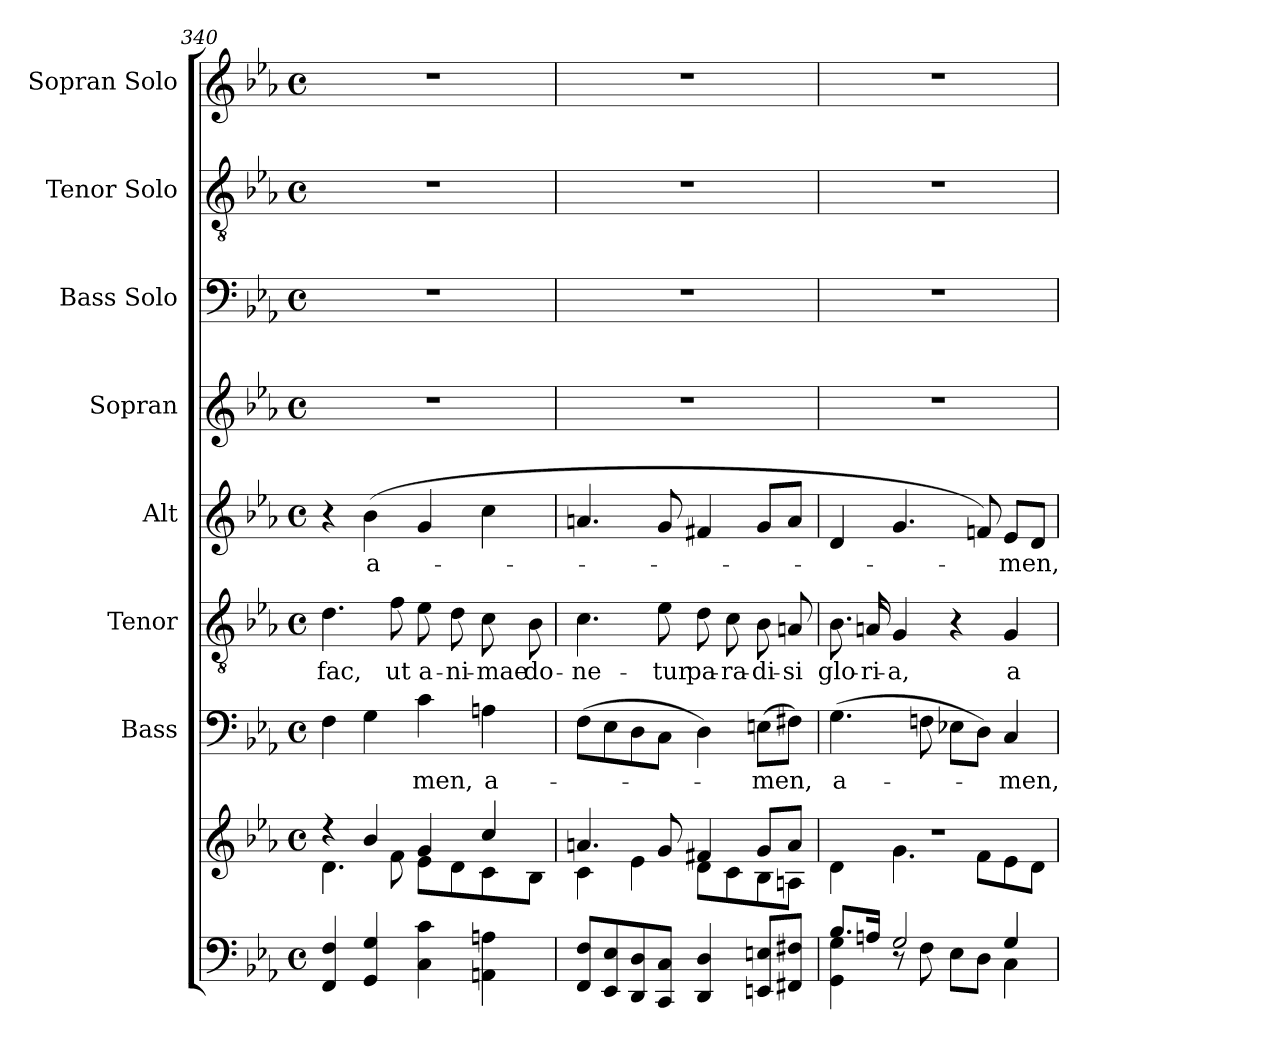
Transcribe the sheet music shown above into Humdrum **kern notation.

**kern	**kern	**kern	**text	**kern	**text	**kern	**text	**kern	**kern	**kern	**kern
*part8	*part8	*part7	*part7	*part6	*part6	*part5	*part5	*part4	*part3	*part2	*part1
*staff9	*staff8	*staff7	*staff7	*staff6	*staff6	*staff5	*staff5	*staff4	*staff3	*staff2	*staff1
*	*	*I"Bass	*	*I"Tenor	*	*I"Alt	*	*I"Sopran	*I"Bass Solo	*I"Tenor Solo	*I"Sopran Solo
*	*	*I'B.	*	*I'T.	*	*I'A.	*	*I'S.	*I'B. Solo	*I'T. Solo	*I'S. Solo
*clefF4	*clefG2	*clefF4	*	*clefGv2	*	*clefG2	*	*clefG2	*clefF4	*clefGv2	*clefG2
*k[b-e-a-]	*k[b-e-a-]	*k[b-e-a-]	*	*k[b-e-a-]	*	*k[b-e-a-]	*	*k[b-e-a-]	*k[b-e-a-]	*k[b-e-a-]	*k[b-e-a-]
*E-:	*E-:	*E-:	*	*E-:	*	*E-:	*	*E-:	*E-:	*E-:	*E-:
*M4/4	*M4/4	*M4/4	*	*M4/4	*	*M4/4	*	*M4/4	*M4/4	*M4/4	*M4/4
*met(c)	*met(c)	*met(c)	*	*met(c)	*	*met(c)	*	*met(c)	*met(c)	*met(c)	*met(c)
=340	=340	=340	=340	=340	=340	=340	=340	=340	=340	=340	=340
*	*^	*	*	*	*	*	*	*	*	*	*
!	!	!	!	!	!	!LO:LY:b	!	!	!	!	!	!
4FF/ 4F/	4rcc	4.d\	4F\	.	4.d\	fac,	4r	.	1r	1r	1r	1r
!	!	!	!	!	!	!	!	!LO:LY:b	!	!	!	!
4GG/ 4G/	4b-/	.	4G\	.	.	.	(>4b-\	a-	.	.	.	.
!	!	!	!	!	!	!LO:LY:b	!	!	!	!	!	!
.	.	8f\	.	.	8f\	ut	.	.	.	.	.	.
!	!	!	!	!LO:LY:b	!	!LO:LY:b	!	!	!	!	!	!
4C\ 4c\	4g/	8e-\L	4c\	-men,	8e-\	a-	4g/	.	.	.	.	.
!	!	!	!	!	!	!LO:LY:b	!	!	!	!	!	!
.	.	8d\	.	.	8d\	-ni-	.	.	.	.	.	.
!	!	!	!	!LO:LY:b	!	!LO:LY:b	!	!	!	!	!	!
4AAn\ 4An\	4cc/	8c\	4An\	a-	8c\	-mae	4cc\	.	.	.	.	.
!	!	!	!	!	!	!LO:LY:b	!	!	!	!	!	!
.	.	8B-\J	.	.	8B-\	do-	.	.	.	.	.	.
!!LO:PB:g=z
=341	=341	=341	=341	=341	=341	=341	=341	=341	=341	=341	=341	=341
!	!	!	!	!	!	!LO:LY:b	!	!	!	!	!	!
8FF/ 8F/L	4.an/	4c\	(>8F\L	.	4.c\	-ne-	4.an/	.	1r	1r	1r	1r
8EE-/ 8E-/	.	.	8E-\	.	.	.	.	.	.	.	.	.
8DD/ 8D/	.	4e-\	8D\	.	.	.	.	.	.	.	.	.
!	!	!	!	!	!	!LO:LY:b	!	!	!	!	!	!
8CC/ 8C/J	8g/	.	8C\J	.	8e-\	-tur	8g/	.	.	.	.	.
!	!	!	!	!	!	!LO:LY:b	!	!	!	!	!	!
4DD/ 4D/	4f#X/	8d\L	4D\)	.	8d\	pa-	4f#X/	.	.	.	.	.
!	!	!	!	!	!	!LO:LY:b	!	!	!	!	!	!
.	.	8c\	.	.	8c\	-ra-	.	.	.	.	.	.
!	!	!	!	!LO:LY:b	!	!LO:LY:b	!	!	!	!	!	!
8EEn/ 8En/L	8g/L	8B-\	(>8En\L	-men,	8B-\	-di-	8g/L	.	.	.	.	.
!	!	!	!	!	!	!LO:LY:b	!	!	!	!	!	!
8FF#X/ 8F#X/J	8a/J	8An\J	8F#X\J)	.	8An/	-si	8a/J	.	.	.	.	.
=342	=342	=342	=342	=342	=342	=342	=342	=342	=342	=342	=342	=342
*^	*	*	*	*	*	*	*	*	*	*	*	*
!	!	!	!	!	!LO:LY:b	!	!LO:LY:b	!	!	!	!	!	!
8.B-/L	4GG\ 4G\	1r	4d\	(>4.G\	a-	8.B-\	glo-	4d/	.	1r	1r	1r	1r
!	!	!	!	!	!	!	!LO:LY:b	!	!	!	!	!	!
16An/Jk	.	.	.	.	.	16An/	-ri-	.	.	.	.	.	.
!	!	!	!	!	!	!	!LO:LY:b	!	!	!	!	!	!
2G/	8rC	.	4.g\	.	.	4G/	-a,	4.g/	.	.	.	.	.
.	8F\	.	.	8Fn\	.	.	.	.	.	.	.	.	.
.	8E-\L	.	.	8E-X\L	.	4r	.	.	.	.	.	.	.
.	8D\J	.	8f\L	8D\J)	.	.	.	8fn/)	.	.	.	.	.
!	!	!	!	!	!LO:LY:b	!	!LO:LY:b	!	!LO:LY:b	!	!	!	!
4G/	4C\	.	8e-\	4C/	-men,	4G/	a-	8e-/L	-men,	.	.	.	.
.	.	.	8d\J	.	.	.	.	8d/J	.	.	.	.	.
*v	*v	*	*	*	*	*	*	*	*	*	*	*	*
*	*v	*v	*	*	*	*	*	*	*	*	*	*
=	=	=	=	=	=	=	=	=	=	=	=
*-	*-	*-	*-	*-	*-	*-	*-	*-	*-	*-	*-
